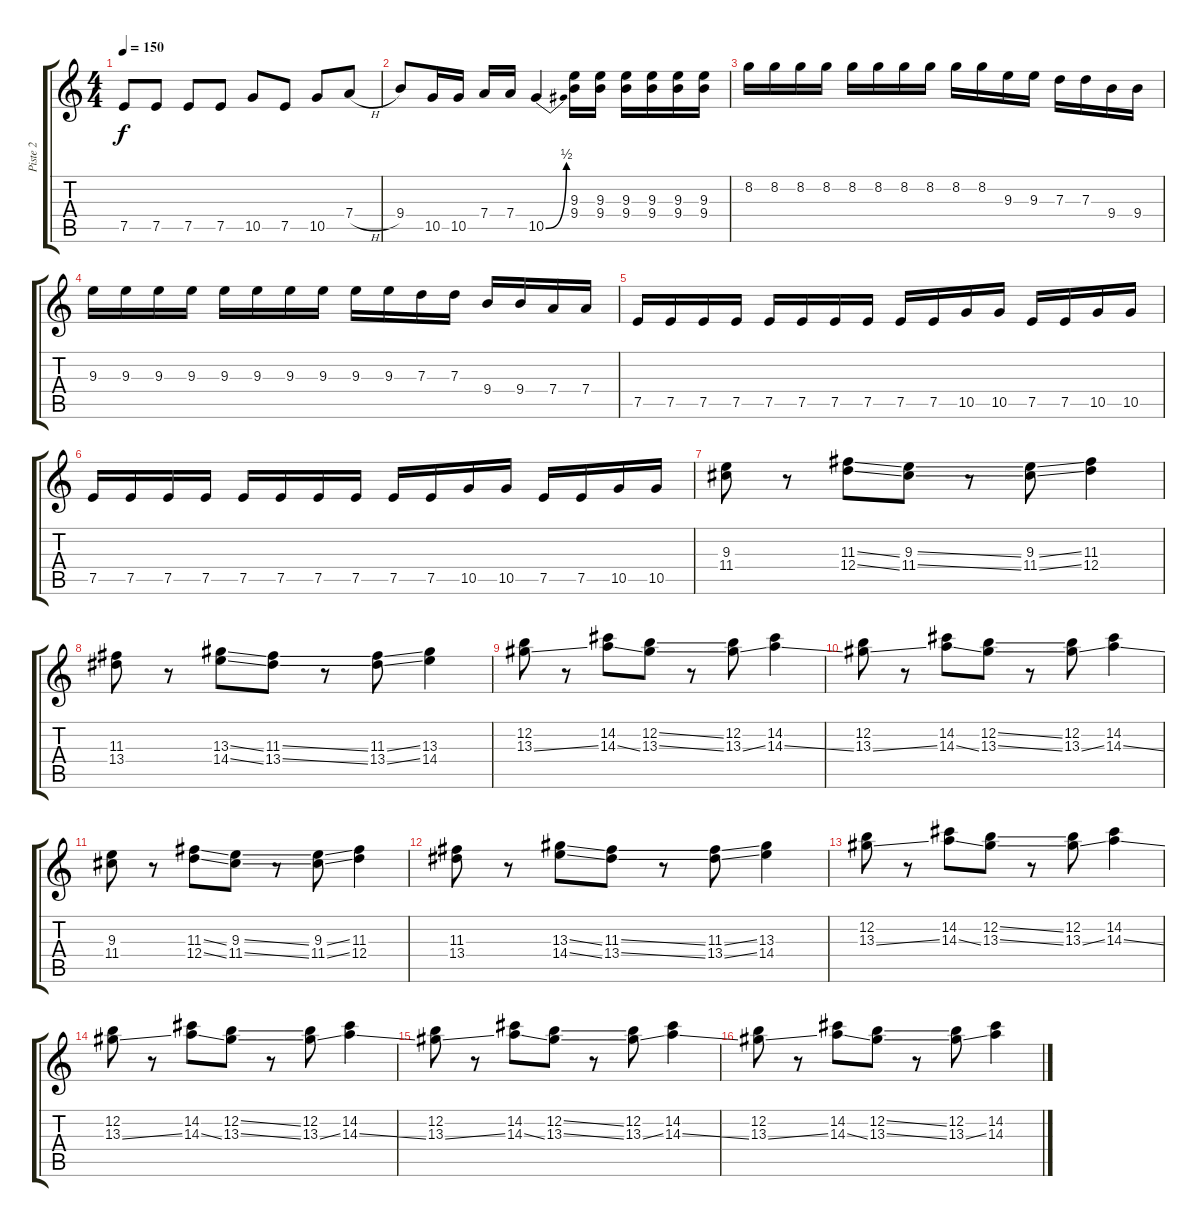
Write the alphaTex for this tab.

\track ("Piste 2" "Piste 2") {instrument electricguitarclean}
\staff {score tabs}
\tuning (E4 B3 G3 D3 A2 E2) {hide}
\ts (4 4)
\tempo 150
\clef g2
\ks c
7.5.8{dy f} 7.5.8 7.5.8 7.5.8 10.5.8 7.5.8 10.5.8 7.4{h}.8 |
9.4.8 10.5.16 10.5.16 7.4.16 7.4.16 10.5{be (bend 0 0 60 2)}.4 (9.3 9.4).16 (9.3 9.4).16 (9.3 9.4).16 (9.3 9.4).16 (9.3 9.4).16 (9.3 9.4).16 |
8.2.16 8.2.16 8.2.16 8.2.16 8.2.16 8.2.16 8.2.16 8.2.16 8.2.16 8.2.16 9.3.16 9.3.16 7.3.16 7.3.16 9.4.16 9.4.16 |
9.3.16 9.3.16 9.3.16 9.3.16 9.3.16 9.3.16 9.3.16 9.3.16 9.3.16 9.3.16 7.3.16 7.3.16 9.4.16 9.4.16 7.4.16 7.4.16 |
7.5.16 7.5.16 7.5.16 7.5.16 7.5.16 7.5.16 7.5.16 7.5.16 7.5.16 7.5.16 10.5.16 10.5.16 7.5.16 7.5.16 10.5.16 10.5.16 |
7.5.16 7.5.16 7.5.16 7.5.16 7.5.16 7.5.16 7.5.16 7.5.16 7.5.16 7.5.16 10.5.16 10.5.16 7.5.16 7.5.16 10.5.16 10.5.16 |
(9.3 11.4).8 r.8 (11.3{ss} 12.4{ss}).8 (9.3{ss} 11.4{ss}).8 r.8 (9.3{ss} 11.4{ss}).8 (11.3 12.4).4 |
(11.3 13.4).8 r.8 (13.3{ss} 14.4{ss}).8 (11.3{ss} 13.4{ss}).8 r.8 (11.3{ss} 13.4{ss}).8 (13.3 14.4).4 |
(12.2 13.3{ss}).8 r.8 (14.2 14.3{ss}).8 (12.2{ss} 13.3{ss}).8 r.8 (12.2 13.3{ss}).8 (14.2 14.3{ss}).4 |
(12.2 13.3{ss}).8 r.8 (14.2 14.3{ss}).8 (12.2{ss} 13.3{ss}).8 r.8 (12.2 13.3{ss}).8 (14.2 14.3{ss}).4 |
(9.3 11.4).8 r.8 (11.3{ss} 12.4{ss}).8 (9.3{ss} 11.4{ss}).8 r.8 (9.3{ss} 11.4{ss}).8 (11.3 12.4).4 |
(11.3 13.4).8 r.8 (13.3{ss} 14.4{ss}).8 (11.3{ss} 13.4{ss}).8 r.8 (11.3{ss} 13.4{ss}).8 (13.3 14.4).4 |
(12.2 13.3{ss}).8 r.8 (14.2 14.3{ss}).8 (12.2{ss} 13.3{ss}).8 r.8 (12.2 13.3{ss}).8 (14.2 14.3{ss}).4 |
(12.2 13.3{ss}).8 r.8 (14.2 14.3{ss}).8 (12.2{ss} 13.3{ss}).8 r.8 (12.2 13.3{ss}).8 (14.2 14.3{ss}).4 |
(12.2 13.3{ss}).8 r.8 (14.2 14.3{ss}).8 (12.2{ss} 13.3{ss}).8 r.8 (12.2 13.3{ss}).8 (14.2 14.3{ss}).4 |
(12.2 13.3{ss}).8 r.8 (14.2 14.3{ss}).8 (12.2{ss} 13.3{ss}).8 r.8 (12.2 13.3{ss}).8 (14.2 14.3{ss}).4
